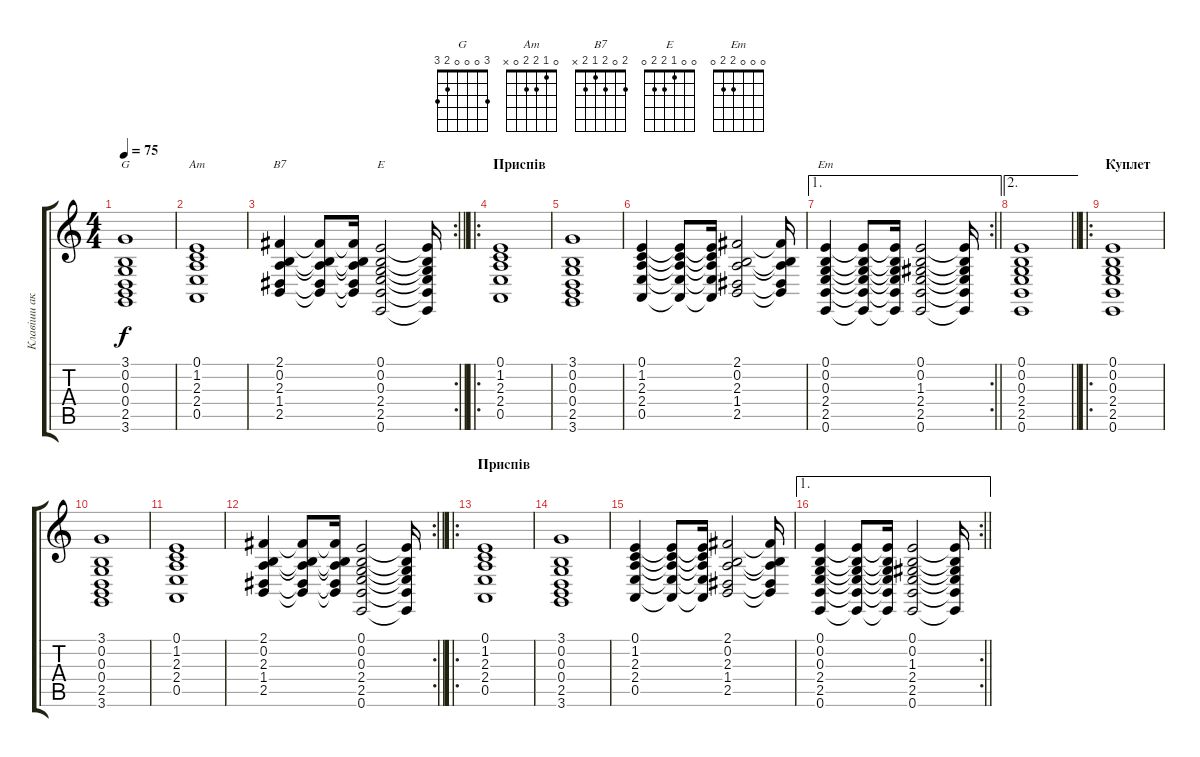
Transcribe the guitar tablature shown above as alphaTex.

\track ("Клавіши акомпонемент" "Клавіши ак") {instrument stringensemble1}
\staff {score tabs}
\tuning (E4 B3 G3 D3 A2 E2) {hide}
\chord ("G" 3 0 0 0 2 3)
\chord ("Am" 0 1 2 2 0 x)
\chord ("B7" 2 0 2 1 2 x)
\chord ("E" 0 0 1 2 2 0)
\chord ("Em" 0 0 0 2 2 0)
\ts (4 4)
\tempo 75
\clef g2
\ks c
(3.1 0.2 0.3 0.4 2.5 3.6).1{ch "G" dy f} |
(0.1 1.2 2.3 2.4 0.5).1{ch "Am"} |
\rc 2
\barLineRight lightlight
(2.1 0.2 2.3 1.4 2.5).4{ch "B7"} (2.1{t} 0.2{t} 2.3{t} 1.4{t} 2.5{t}).8 (2.1{t} 0.2{t} 2.3{t} 1.4{t} 2.5{t}).16 (0.1 0.2 0.3 2.4 2.5 0.6).2{ch "E"} (0.1{t} 0.2{t} 0.3{t} 2.4{t} 2.5{t} 0.6{t}).16 |
\ro
\section ("" "Приспів")
(0.1 1.2 2.3 2.4 0.5).1 |
(3.1 0.2 0.3 0.4 2.5 3.6).1 |
(0.1 1.2 2.3 2.4 0.5).4 (0.1{t} 1.2{t} 2.3{t} 2.4{t} 0.5{t}).8 (0.1{t} 1.2{t} 2.3{t} 2.4{t} 0.5{t}).16 (2.1 0.2 2.3 1.4 2.5).2 (2.1{t} 0.2{t} 2.3{t} 1.4{t} 2.5{t}).16 |
\ae 1
\rc 2
\barLineRight lightlight
(0.1 0.2 0.3 2.4 2.5 0.6).4{ch "Em"} (0.1{t} 0.2{t} 0.3{t} 2.4{t} 2.5{t} 0.6{t}).8 (0.1{t} 0.2{t} 0.3{t} 2.4{t} 2.5{t} 0.6{t}).16 (0.1 0.2 1.3 2.4 2.5 0.6).2 (0.1{t} 0.2{t} 1.3{t} 2.4{t} 2.5{t} 0.6{t}).16 |
\ae 2
\barLineRight lightlight
(0.1 0.2 0.3 2.4 2.5 0.6).1 |
\ro
\section ("" "Куплет")
(0.1 0.2 0.3 2.4 2.5 0.6).1 |
(3.1 0.2 0.3 0.4 2.5 3.6).1 |
(0.1 1.2 2.3 2.4 0.5).1 |
\rc 2
\barLineRight lightlight
(2.1 0.2 2.3 1.4 2.5).4 (2.1{t} 0.2{t} 2.3{t} 1.4{t} 2.5{t}).8 (2.1{t} 0.2{t} 2.3{t} 1.4{t} 2.5{t}).16 (0.1 0.2 0.3 2.4 2.5 0.6).2 (0.1{t} 0.2{t} 0.3{t} 2.4{t} 2.5{t} 0.6{t}).16 |
\ro
\section ("" "Приспів")
(0.1 1.2 2.3 2.4 0.5).1 |
(3.1 0.2 0.3 0.4 2.5 3.6).1 |
(0.1 1.2 2.3 2.4 0.5).4 (0.1{t} 1.2{t} 2.3{t} 2.4{t} 0.5{t}).8 (0.1{t} 1.2{t} 2.3{t} 2.4{t} 0.5{t}).16 (2.1 0.2 2.3 1.4 2.5).2 (2.1{t} 0.2{t} 2.3{t} 1.4{t} 2.5{t}).16 |
\ae 1
\rc 2
\barLineRight lightlight
(0.1 0.2 0.3 2.4 2.5 0.6).4 (0.1{t} 0.2{t} 0.3{t} 2.4{t} 2.5{t} 0.6{t}).8 (0.1{t} 0.2{t} 0.3{t} 2.4{t} 2.5{t} 0.6{t}).16 (0.1 0.2 1.3 2.4 2.5 0.6).2 (0.1{t} 0.2{t} 1.3{t} 2.4{t} 2.5{t} 0.6{t}).16
